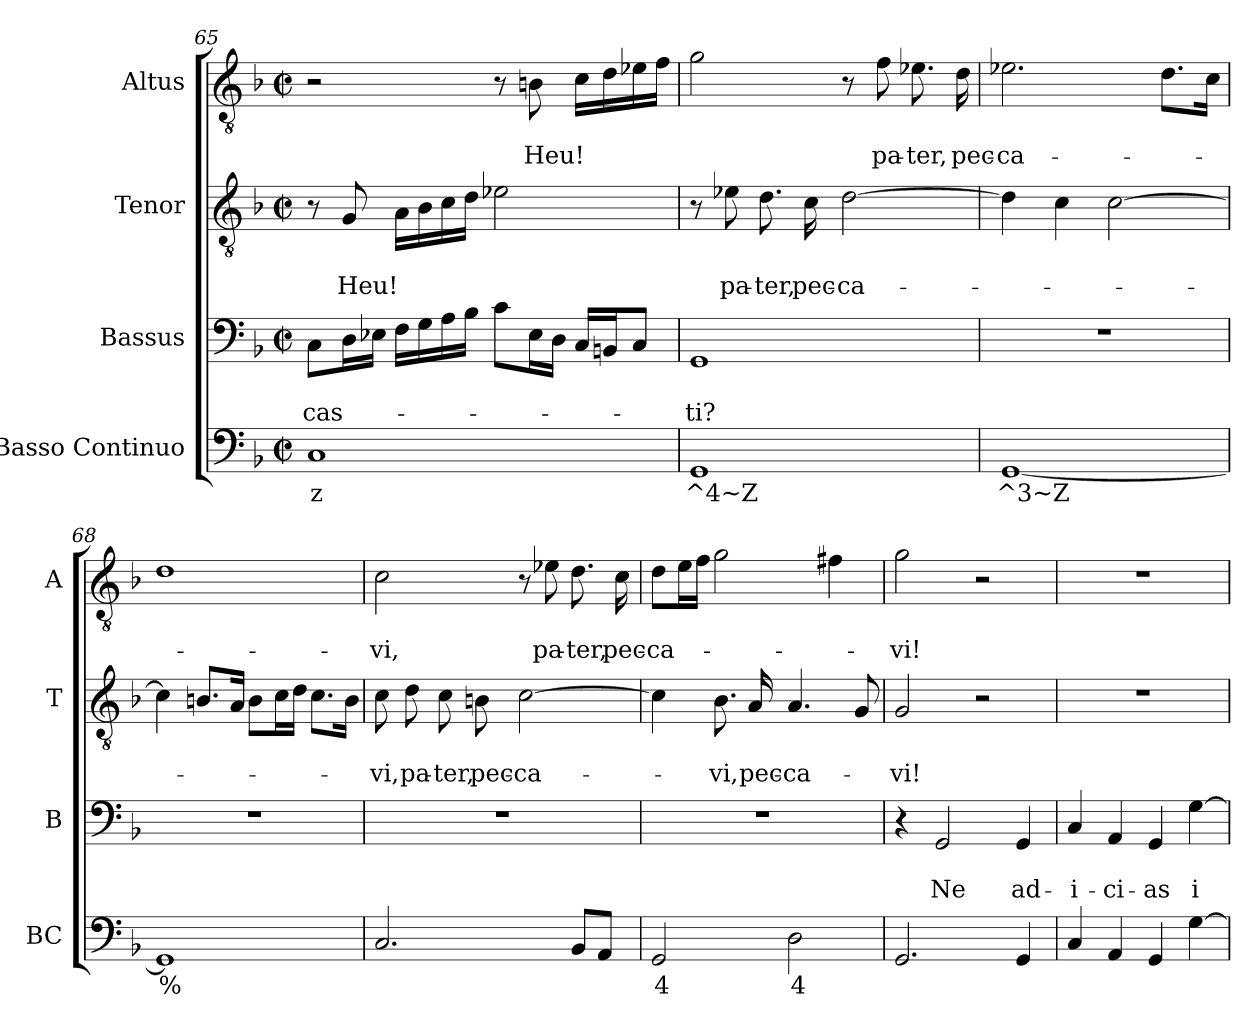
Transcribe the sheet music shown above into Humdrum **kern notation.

**kern	**text	**kern	**text	**text	**kern	**text	**text	**kern	**text	**text
*part4	*part4	*part3	*part3	*part3	*part2	*part2	*part2	*part1	*part1	*part1
*staff4	*staff4	*staff3	*staff3	*staff3	*staff2	*staff2	*staff2	*staff1	*staff1	*staff1
*I"Basso Continuo	*	*I"Bassus	*	*	*I"Tenor	*	*	*I"Altus	*	*
*I'BC	*	*I'B	*	*	*I'T	*	*	*I'A	*	*
*clefF4	*	*clefF4	*	*	*clefGv2	*	*	*clefGv2	*	*
*k[b-]	*	*k[b-]	*	*	*k[b-]	*	*	*k[b-]	*	*
*F:	*	*F:	*	*	*F:	*	*	*F:	*	*
*M2/2	*	*M2/2	*	*	*M2/2	*	*	*M2/2	*	*
*met(c|)	*	*met(c|)	*	*	*met(c|)	*	*	*met(c|)	*	*
=65	=65	=65	=65	=65	=65	=65	=65	=65	=65	=65
!	!LO:LY:b	!	!	!	!	!	!	!	!	!
!	!	!	!	!LO:LY:b	!	!	!	!	!	!
1C	z	8C\L	.	-cas-	8r	.	.	2r	.	.
!	!	!	!	!	!	!	!LO:LY:b	!	!	!
.	.	16D\L	.	.	8G/	.	Heu!	.	.	.
.	.	16E-X\JJ	.	.	.	.	.	.	.	.
.	.	16F\LL	.	.	16A\LL	.	.	.	.	.
.	.	16G\	.	.	16B-\	.	.	.	.	.
.	.	16A\	.	.	16c\	.	.	.	.	.
.	.	16B-\JJ	.	.	16d\JJ	.	.	.	.	.
.	.	8c\L	.	.	2e-X\	.	.	8r	.	.
!	!	!	!	!	!	!	!	!	!	!LO:LY:b
.	.	16E-\L	.	.	.	.	.	8Bn\	.	Heu!
.	.	16D\JJ	.	.	.	.	.	.	.	.
.	.	16C/LL	.	.	.	.	.	16c\LL	.	.
.	.	16BBn/J	.	.	.	.	.	16d\	.	.
.	.	8C/J	.	.	.	.	.	16e-X\	.	.
.	.	.	.	.	.	.	.	16f\JJ	.	.
!!LO:LB:g=z
=66	=66	=66	=66	=66	=66	=66	=66	=66	=66	=66
*^	*	*	*	*	*	*	*	*	*	*
!	!	!LO:LY:b	!	!	!	!	!	!	!	!	!
!	!	!	!	!	!LO:LY:b	!	!	!	!	!	!
1GG	2ryy	^4~Z	1GG	.	-ti?	8r	.	.	2g\	.	.
!	!	!	!	!	!	!	!	!LO:LY:b	!	!	!
.	.	.	.	.	.	8e-X\	.	pa-	.	.	.
!	!	!	!	!	!	!	!	!LO:LY:b	!	!	!
.	.	.	.	.	.	8.d\	.	-ter,	.	.	.
!	!	!	!	!	!	!	!	!LO:LY:b	!	!	!
.	.	.	.	.	.	16c\	.	pec-	.	.	.
!	!	!LO:LY:b	!	!	!	!	!	!	!	!	!
!	!	!	!	!	!	!	!	!LO:LY:b	!	!	!
.	2ryy	%3	.	.	.	[2d\	.	-ca-	8r	.	.
!	!	!	!	!	!	!	!	!	!	!	!LO:LY:b
.	.	.	.	.	.	.	.	.	8f\	.	pa-
!	!	!	!	!	!	!	!	!	!	!	!LO:LY:b
.	.	.	.	.	.	.	.	.	8.e-X\	.	-ter,
!	!	!	!	!	!	!	!	!	!	!	!LO:LY:b
.	.	.	.	.	.	.	.	.	16d\	.	pec-
=67	=67	=67	=67	=67	=67	=67	=67	=67	=67	=67	=67
!	!	!LO:LY:b	!	!	!	!	!	!	!	!	!
!	!	!	!	!	!	!	!	!	!	!	!LO:LY:b
[1GG	2ryy	^3~Z	1r	.	.	4d\]	.	.	2.e-X\	.	-ca-
.	.	.	.	.	.	4c\	.	.	.	.	.
!	!	!LO:LY:b	!	!	!	!	!	!	!	!	!
.	2ryy	4	.	.	.	[2c\	.	.	.	.	.
.	.	.	.	.	.	.	.	.	8.d\L	.	.
.	.	.	.	.	.	.	.	.	16c\Jk	.	.
=68	=68	=68	=68	=68	=68	=68	=68	=68	=68	=68	=68
!	!	!LO:LY:b	!	!	!	!	!	!	!	!	!
1GG]	2ryy	%	1r	.	.	4c\]	.	.	1d	.	.
.	.	.	.	.	.	8.Bn/L	.	.	.	.	.
.	.	.	.	.	.	16A/Jk	.	.	.	.	.
!	!	!LO:LY:b	!	!	!	!	!	!	!	!	!
.	2ryy	y	.	.	.	8B\L	.	.	.	.	.
.	.	.	.	.	.	16c\L	.	.	.	.	.
.	.	.	.	.	.	16d\JJ	.	.	.	.	.
.	.	.	.	.	.	8.c\L	.	.	.	.	.
.	.	.	.	.	.	16B\Jk	.	.	.	.	.
*v	*v	*	*	*	*	*	*	*	*	*	*
!!LO:LB:g=z
=69	=69	=69	=69	=69	=69	=69	=69	=69	=69	=69
!	!	!	!	!	!	!	!LO:LY:b	!	!	!
!	!	!	!	!	!	!	!	!	!	!LO:LY:b
2.C/	.	1r	.	.	8c\	.	-vi,	2c\	.	-vi,
!	!	!	!	!	!	!	!LO:LY:b	!	!	!
.	.	.	.	.	8d\	.	pa-	.	.	.
!	!	!	!	!	!	!	!LO:LY:b	!	!	!
.	.	.	.	.	8c\	.	-ter,	.	.	.
!	!	!	!	!	!	!	!LO:LY:b	!	!	!
.	.	.	.	.	8Bn\	.	pec-	.	.	.
!	!	!	!	!	!	!	!LO:LY:b	!	!	!
.	.	.	.	.	[2c\	.	-ca-	8r	.	.
!	!	!	!	!	!	!	!	!	!	!LO:LY:b
.	.	.	.	.	.	.	.	8e-X\	.	pa-
!	!	!	!	!	!	!	!	!	!	!LO:LY:b
8BB-/L	.	.	.	.	.	.	.	8.d\	.	-ter,
8AA/J	.	.	.	.	.	.	.	.	.	.
!	!	!	!	!	!	!	!	!	!	!LO:LY:b
.	.	.	.	.	.	.	.	16c\	.	pec-
=70	=70	=70	=70	=70	=70	=70	=70	=70	=70	=70
*^	*	*	*	*	*	*	*	*	*	*
!	!	!LO:LY:b	!	!	!	!	!	!	!	!	!
!	!	!	!	!	!	!	!	!	!	!	!LO:LY:b
2GG/	4ryy	4	1r	.	.	4c\]	.	.	8d\L	.	-ca-
.	.	.	.	.	.	.	.	.	16e\L	.	.
.	.	.	.	.	.	.	.	.	16f\JJ	.	.
!	!	!LO:LY:b	!	!	!	!	!	!	!	!	!
!	!	!	!	!	!	!	!	!LO:LY:b	!	!	!
.	4ryy	3	.	.	.	8.B-\	.	-vi,	2g\	.	.
!	!	!	!	!	!	!	!	!LO:LY:b	!	!	!
.	.	.	.	.	.	16A/	.	pec-	.	.	.
!	!	!LO:LY:b	!	!	!	!	!	!	!	!	!
!	!	!	!	!	!	!	!	!LO:LY:b	!	!	!
2D\	4ryy	4	.	.	.	4.A/	.	-ca-	.	.	.
!	!	!LO:LY:b	!	!	!	!	!	!	!	!	!
.	4ryy	3~x	.	.	.	.	.	.	4f#X\	.	.
.	.	.	.	.	.	8G/	.	.	.	.	.
*v	*v	*	*	*	*	*	*	*	*	*	*
=71	=71	=71	=71	=71	=71	=71	=71	=71	=71	=71
!	!	!	!	!	!	!	!LO:LY:b	!	!	!
!	!	!	!	!	!	!	!	!	!	!LO:LY:b
2.GG/	.	4r	.	.	2G/	.	-vi!	2g\	.	-vi!
!	!	!	!	!LO:LY:b	!	!	!	!	!	!
.	.	2GG/	.	Ne	.	.	.	.	.	.
.	.	.	.	.	2r	.	.	2r	.	.
!	!	!	!	!LO:LY:b	!	!	!	!	!	!
4GG/	.	4GG/	.	ad-	.	.	.	.	.	.
=72	=72	=72	=72	=72	=72	=72	=72	=72	=72	=72
!	!	!	!	!LO:LY:b	!	!	!	!	!	!
4C/	.	4C/	.	-i-	1r	.	.	1r	.	.
!	!	!	!	!LO:LY:b	!	!	!	!	!	!
4AA/	.	4AA/	.	-ci-	.	.	.	.	.	.
!	!	!	!	!LO:LY:b	!	!	!	!	!	!
4GG/	.	4GG/	.	-as	.	.	.	.	.	.
!	!	!	!	!LO:LY:b	!	!	!	!	!	!
[4G\	.	[4G\	.	i-	.	.	.	.	.	.
=	=	=	=	=	=	=	=	=	=	=
*-	*-	*-	*-	*-	*-	*-	*-	*-	*-	*-
